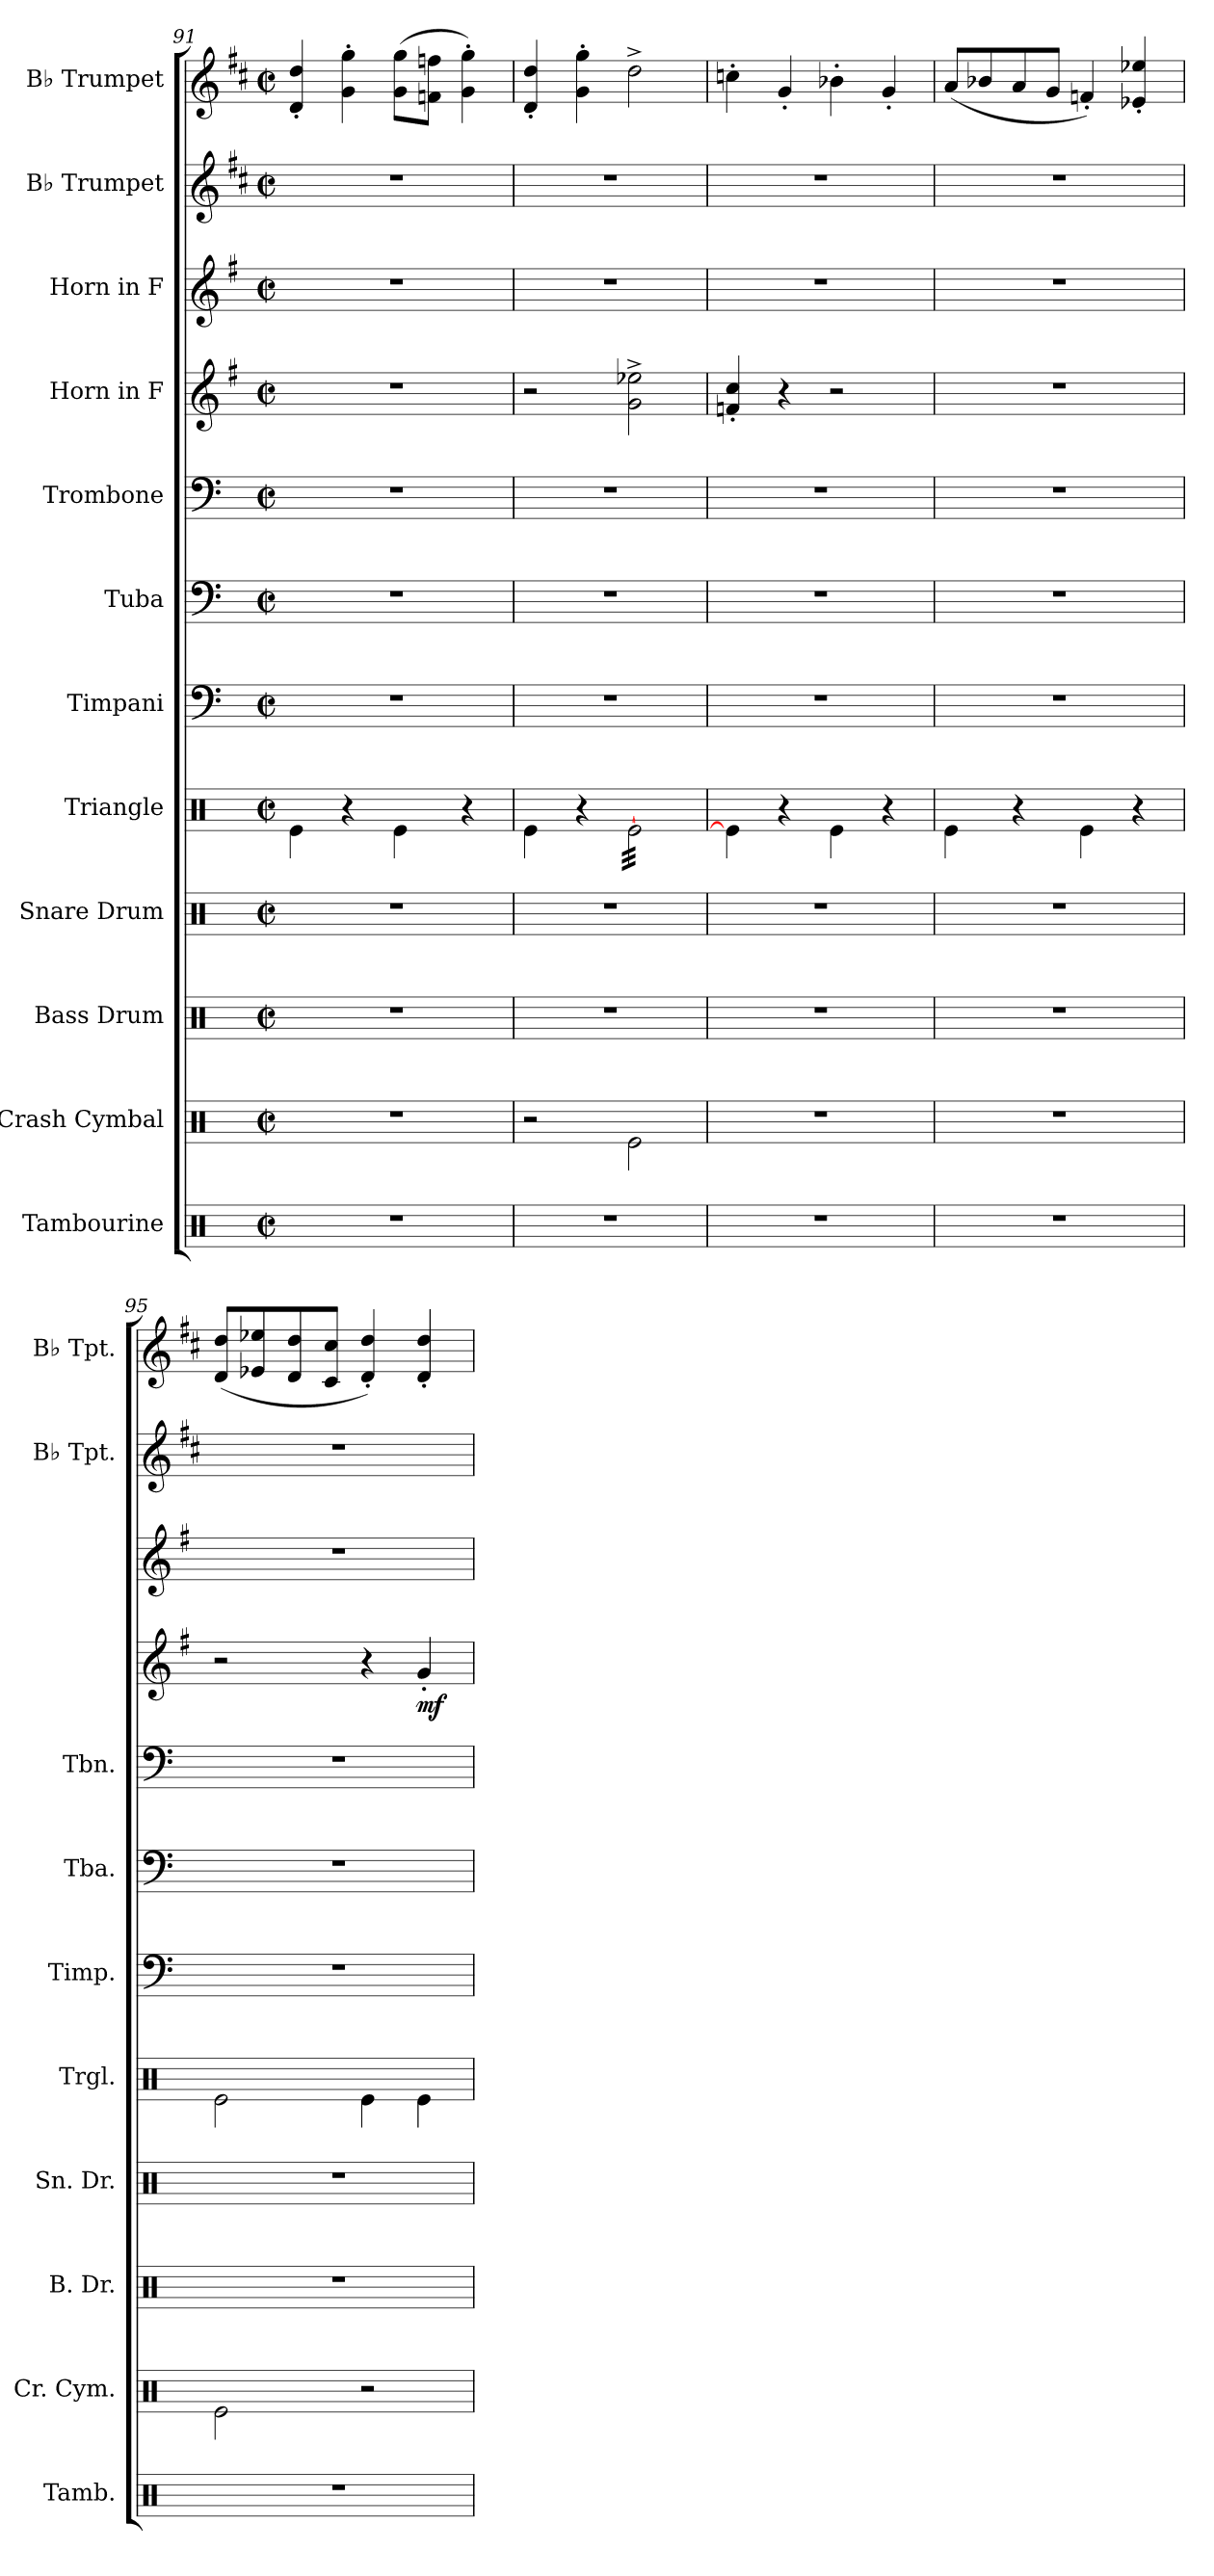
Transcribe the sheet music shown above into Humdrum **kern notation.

**kern	**kern	**kern	**kern	**kern	**kern	**kern	**kern	**kern	**dynam	**kern	**kern	**kern
*part12	*part11	*part10	*part9	*part8	*part7	*part6	*part5	*part4	*part4	*part3	*part2	*part1
*staff12	*staff11	*staff10	*staff9	*staff8	*staff7	*staff6	*staff5	*staff4	*staff4	*staff3	*staff2	*staff1
*I"Tambourine	*I"Crash Cymbal	*I"Bass Drum	*I"Snare Drum	*I"Triangle	*I"Timpani	*I"Tuba	*I"Trombone	*I"Horn in F	*	*I"Horn in F	*I"B♭ Trumpet	*I"B♭ Trumpet
*I'Tamb.	*I'Cr. Cym.	*I'B. Dr.	*I'Sn. Dr.	*I'Trgl.	*I'Timp.	*I'Tba.	*I'Tbn.	*	*	*	*I'B♭ Tpt.	*I'B♭ Tpt.
*clefX	*clefX	*clefX	*clefX	*clefX	*clefF4	*clefF4	*clefF4	*clefG2	*	*clefG2	*clefG2	*clefG2
*	*	*	*	*	*	*	*	*ITrd4c7	*	*ITrd4c7	*ITrd1c2	*ITrd1c2
*k[]	*k[]	*k[]	*k[]	*k[]	*k[]	*k[]	*k[]	*k[]	*	*k[]	*k[]	*k[]
*M2/2	*M2/2	*M2/2	*M2/2	*M2/2	*M2/2	*M2/2	*M2/2	*M2/2	*	*M2/2	*M2/2	*M2/2
*met(c|)	*met(c|)	*met(c|)	*met(c|)	*met(c|)	*met(c|)	*met(c|)	*met(c|)	*met(c|)	*	*met(c|)	*met(c|)	*met(c|)
=91	=91	=91	=91	=91	=91	=91	=91	=91	=91	=91	=91	=91
1r	1r	1r	1r	4Re\	1r	1r	1r	1r	.	1r	1r	4c/' 4cc/'
.	.	.	.	4r	.	.	.	.	.	.	.	4f\' 4ff\'
.	.	.	.	4Re\	.	.	.	.	.	.	.	(8f\ 8ff\L
.	.	.	.	.	.	.	.	.	.	.	.	8e-X\ 8ee-X\J
.	.	.	.	4r	.	.	.	.	.	.	.	4f\' 4ff\')
=92	=92	=92	=92	=92	=92	=92	=92	=92	=92	=92	=92	=92
1r	2r	1r	1r	4Re\	1r	1r	1r	2r	.	1r	1r	4c/' 4cc/'
.	.	.	.	4r	.	.	.	.	.	.	.	4f\' 4ff\'
*	*	*	*	*tremolo	*	*	*	*	*	*	*	*
.	2Re\	.	.	[32Re\LLL	.	.	.	2c\^ 2a-X\^	.	.	.	2cc^\
.	.	.	.	32Re\	.	.	.	.	.	.	.	.
.	.	.	.	32Re\	.	.	.	.	.	.	.	.
.	.	.	.	32Re\	.	.	.	.	.	.	.	.
.	.	.	.	32Re\	.	.	.	.	.	.	.	.
.	.	.	.	32Re\	.	.	.	.	.	.	.	.
.	.	.	.	32Re\	.	.	.	.	.	.	.	.
.	.	.	.	32Re\	.	.	.	.	.	.	.	.
.	.	.	.	32Re\	.	.	.	.	.	.	.	.
.	.	.	.	32Re\	.	.	.	.	.	.	.	.
.	.	.	.	32Re\	.	.	.	.	.	.	.	.
.	.	.	.	32Re\	.	.	.	.	.	.	.	.
.	.	.	.	32Re\	.	.	.	.	.	.	.	.
.	.	.	.	32Re\	.	.	.	.	.	.	.	.
.	.	.	.	32Re\	.	.	.	.	.	.	.	.
.	.	.	.	32Re\JJJ	.	.	.	.	.	.	.	.
*	*	*	*	*Xtremolo	*	*	*	*	*	*	*	*
=93	=93	=93	=93	=93	=93	=93	=93	=93	=93	=93	=93	=93
1r	1r	1r	1r	4Re\]	1r	1r	1r	4B-X/' 4f/'	.	1r	1r	4b-X'\
.	.	.	.	4r	.	.	.	4r	.	.	.	4f'/
.	.	.	.	4Re\	.	.	.	2r	.	.	.	4a-X'\
.	.	.	.	4r	.	.	.	.	.	.	.	4f'/
=94	=94	=94	=94	=94	=94	=94	=94	=94	=94	=94	=94	=94
1r	1r	1r	1r	4Re\	1r	1r	1r	1r	.	1r	1r	(8g/L
.	.	.	.	.	.	.	.	.	.	.	.	8a-X/
.	.	.	.	4r	.	.	.	.	.	.	.	8g/
.	.	.	.	.	.	.	.	.	.	.	.	8f/J
.	.	.	.	4Re\	.	.	.	.	.	.	.	4e-X'/)
.	.	.	.	4r	.	.	.	.	.	.	.	4d-X/' 4dd-X/'
!!LO:PB:g=z
=95	=95	=95	=95	=95	=95	=95	=95	=95	=95	=95	=95	=95
1r	2Re\	1r	1r	2Re\	1r	1r	1r	2r	.	1r	1r	(8c/ 8cc/L
.	.	.	.	.	.	.	.	.	.	.	.	8d-X/ 8dd-X/
.	.	.	.	.	.	.	.	.	.	.	.	8c/ 8cc/
.	.	.	.	.	.	.	.	.	.	.	.	8B/ 8b/J
.	2r	.	.	4Re\	.	.	.	4r	.	.	.	4c/' 4cc/')
!	!	!	!	!	!	!	!	!	!LO:DY:b	!	!	!
.	.	.	.	4Re\	.	.	.	4c'/	mf	.	.	4c/' 4cc/'
=	=	=	=	=	=	=	=	=	=	=	=	=
*-	*-	*-	*-	*-	*-	*-	*-	*-	*-	*-	*-	*-
